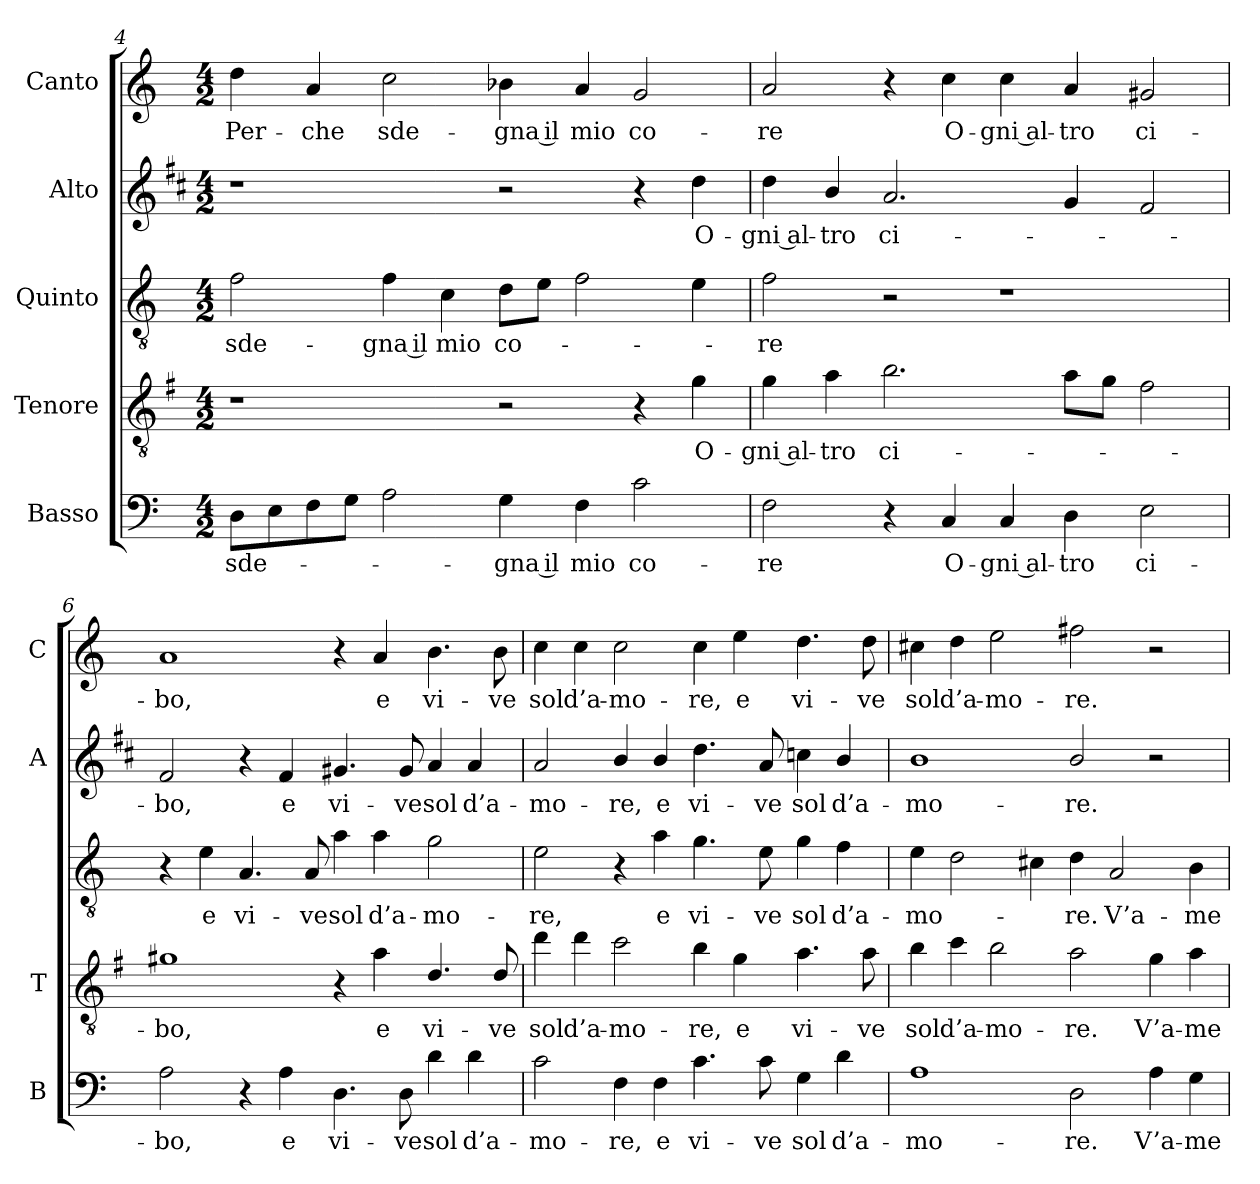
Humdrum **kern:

**kern	**text	**kern	**text	**kern	**text	**kern	**text	**kern	**text
*part5	*part5	*part4	*part4	*part3	*part3	*part2	*part2	*part1	*part1
*staff5	*staff5	*staff4	*staff4	*staff3	*staff3	*staff2	*staff2	*staff1	*staff1
*I"Basso	*	*I"Tenore	*	*I"Quinto	*	*I"Alto	*	*I"Canto	*
*I'B	*	*I'T	*	*	*	*I'A	*	*I'C	*
!!LO:LB:g=z
*clefF4	*	*clefGv2	*	*clefGv2	*	*clefG2	*	*clefG2	*
*	*	*ITrd4c7	*	*	*	*ITrd1c2	*	*	*
*k[]	*	*k[]	*	*k[]	*	*k[]	*	*k[]	*
*C:	*	*C:	*	*C:	*	*C:	*	*C:	*
*M4/2	*	*M4/2	*	*M4/2	*	*M4/2	*	*M4/2	*
=4	=4	=4	=4	=4	=4	=4	=4	=4	=4
!	!LO:LY:b	!	!	!	!LO:LY:b	!	!	!	!LO:LY:b
8D\L	sde-	1r	.	2f\	sde-	1r	.	4dd\	Per-
8E\	.	.	.	.	.	.	.	.	.
!	!	!	!	!	!	!	!	!	!LO:LY:b
8F\	.	.	.	.	.	.	.	4a/	-che
8G\J	.	.	.	.	.	.	.	.	.
!	!	!	!	!	!LO:LY:b	!	!	!	!LO:LY:b
2A\	.	.	.	4f\	-gna il	.	.	2cc\	sde-
!	!	!	!	!	!LO:LY:b	!	!	!	!
.	.	.	.	4c\	mio	.	.	.	.
!	!LO:LY:b	!	!	!	!LO:LY:b	!	!	!	!LO:LY:b
4G\	-gna il	2r	.	8d\L	co-	2r	.	4b-X\	-gna il
.	.	.	.	8e\J	.	.	.	.	.
!	!LO:LY:b	!	!	!	!	!	!	!	!LO:LY:b
4F\	mio	.	.	2f\	.	.	.	4a/	mio
!	!LO:LY:b	!	!	!	!	!	!	!	!LO:LY:b
2c\	co-	4r	.	.	.	4r	.	2g/	co-
!	!	!	!LO:LY:b	!	!	!	!LO:LY:b	!	!
.	.	4c\	O-	4e\	.	4cc\	O-	.	.
=5	=5	=5	=5	=5	=5	=5	=5	=5	=5
!	!LO:LY:b	!	!LO:LY:b	!	!LO:LY:b	!	!LO:LY:b	!	!LO:LY:b
2F\	-re	4c\	-gni al-	2f\	-re	4cc\	-gni al-	2a/	-re
!	!	!	!LO:LY:b	!	!	!	!LO:LY:b	!	!
.	.	4d\	-tro	.	.	4a/	-tro	.	.
!	!	!	!LO:LY:b	!	!	!	!LO:LY:b	!	!
4r	.	2.e\	ci-	2r	.	2.g/	ci-	4r	.
!	!LO:LY:b	!	!	!	!	!	!	!	!LO:LY:b
4C/	O-	.	.	.	.	.	.	4cc\	O-
!	!LO:LY:b	!	!	!	!	!	!	!	!LO:LY:b
4C/	-gni al-	.	.	1r	.	.	.	4cc\	-gni al-
!	!LO:LY:b	!	!	!	!	!	!	!	!LO:LY:b
4D\	-tro	8d\L	.	.	.	4f/	.	4a/	-tro
.	.	8c\J	.	.	.	.	.	.	.
!	!LO:LY:b	!	!	!	!	!	!	!	!LO:LY:b
2E\	ci-	2B\	.	.	.	2e/	.	2g#X/	ci-
=6	=6	=6	=6	=6	=6	=6	=6	=6	=6
!	!LO:LY:b	!	!LO:LY:b	!	!	!	!LO:LY:b	!	!LO:LY:b
2A\	-bo,	1c#X	-bo,	4r	.	2e/	-bo,	1a	-bo,
!	!	!	!	!	!LO:LY:b	!	!	!	!
.	.	.	.	4e\	e	.	.	.	.
!	!	!	!	!	!LO:LY:b	!	!	!	!
4r	.	.	.	4.A/	vi-	4r	.	.	.
!	!LO:LY:b	!	!	!	!	!	!LO:LY:b	!	!
4A\	e	.	.	.	.	4e/	e	.	.
!	!	!	!	!	!LO:LY:b	!	!	!	!
.	.	.	.	8A/	-ve	.	.	.	.
!	!LO:LY:b	!	!	!	!LO:LY:b	!	!LO:LY:b	!	!
4.D\	vi-	4r	.	4a\	sol	4.f#X/	vi-	4r	.
!	!	!	!LO:LY:b	!	!LO:LY:b	!	!	!	!LO:LY:b
.	.	4d\	e	4a\	d’a-	.	.	4a/	e
!	!LO:LY:b	!	!	!	!	!	!LO:LY:b	!	!
8D\	-ve	.	.	.	.	8f#/	-ve	.	.
!	!LO:LY:b	!	!LO:LY:b	!	!LO:LY:b	!	!LO:LY:b	!	!LO:LY:b
4d\	sol	4.G/	vi-	2g\	-mo-	4g/	sol	4.b\	vi-
!	!LO:LY:b	!	!	!	!	!	!LO:LY:b	!	!
4d\	d’a-	.	.	.	.	4g/	d’a-	.	.
!	!	!	!LO:LY:b	!	!	!	!	!	!LO:LY:b
.	.	8G/	-ve	.	.	.	.	8b\	-ve
=7	=7	=7	=7	=7	=7	=7	=7	=7	=7
!	!LO:LY:b	!	!LO:LY:b	!	!LO:LY:b	!	!LO:LY:b	!	!LO:LY:b
2c\	-mo-	4g\	sol	2e\	-re,	2g/	-mo-	4cc\	sol
!	!	!	!LO:LY:b	!	!	!	!	!	!LO:LY:b
.	.	4g\	d’a-	.	.	.	.	4cc\	d’a-
!	!LO:LY:b	!	!LO:LY:b	!	!	!	!LO:LY:b	!	!LO:LY:b
4F\	-re,	2f\	-mo-	4r	.	4a/	-re,	2cc\	-mo-
!	!LO:LY:b	!	!	!	!LO:LY:b	!	!LO:LY:b	!	!
4F\	e	.	.	4a\	e	4a/	e	.	.
!	!LO:LY:b	!	!LO:LY:b	!	!LO:LY:b	!	!LO:LY:b	!	!LO:LY:b
4.c\	vi-	4e\	-re,	4.g\	vi-	4.cc\	vi-	4cc\	-re,
!	!	!	!LO:LY:b	!	!	!	!	!	!LO:LY:b
.	.	4c\	e	.	.	.	.	4ee\	e
!	!LO:LY:b	!	!	!	!LO:LY:b	!	!LO:LY:b	!	!
8c\	-ve	.	.	8e\	-ve	8g/	-ve	.	.
!	!LO:LY:b	!	!LO:LY:b	!	!LO:LY:b	!	!LO:LY:b	!	!LO:LY:b
4G\	sol	4.d\	vi-	4g\	sol	4b-X\	sol	4.dd\	vi-
!	!LO:LY:b	!	!	!	!LO:LY:b	!	!LO:LY:b	!	!
4d\	d’a-	.	.	4f\	d’a-	4a/	d’a-	.	.
!	!	!	!LO:LY:b	!	!	!	!	!	!LO:LY:b
.	.	8d\	-ve	.	.	.	.	8dd\	-ve
!!LO:PB:g=z
=8	=8	=8	=8	=8	=8	=8	=8	=8	=8
!	!LO:LY:b	!	!LO:LY:b	!	!LO:LY:b	!	!LO:LY:b	!	!LO:LY:b
1A	-mo-	4e\	sol	4e\	-mo-	1a	-mo-	4cc#X\	sol
!	!	!	!LO:LY:b	!	!	!	!	!	!LO:LY:b
.	.	4f\	d’a-	2d\	.	.	.	4dd\	d’a-
!	!	!	!LO:LY:b	!	!	!	!	!	!LO:LY:b
.	.	2e\	-mo-	.	.	.	.	2ee\	-mo-
.	.	.	.	4c#X\	.	.	.	.	.
!	!LO:LY:b	!	!LO:LY:b	!	!LO:LY:b	!	!LO:LY:b	!	!LO:LY:b
2D\	-re.	2d\	-re.	4d\	-re.	2a/	-re.	2ff#X\	-re.
!	!	!	!	!	!LO:LY:b	!	!	!	!
.	.	.	.	2A/	V’a-	.	.	.	.
!	!LO:LY:b	!	!LO:LY:b	!	!	!	!	!	!
4A\	V’a-	4c\	V’a-	.	.	2r	.	2r	.
!	!LO:LY:b	!	!LO:LY:b	!	!LO:LY:b	!	!	!	!
4G\	-me-	4d\	-me-	4B\	-me-	.	.	.	.
=	=	=	=	=	=	=	=	=	=
*-	*-	*-	*-	*-	*-	*-	*-	*-	*-
